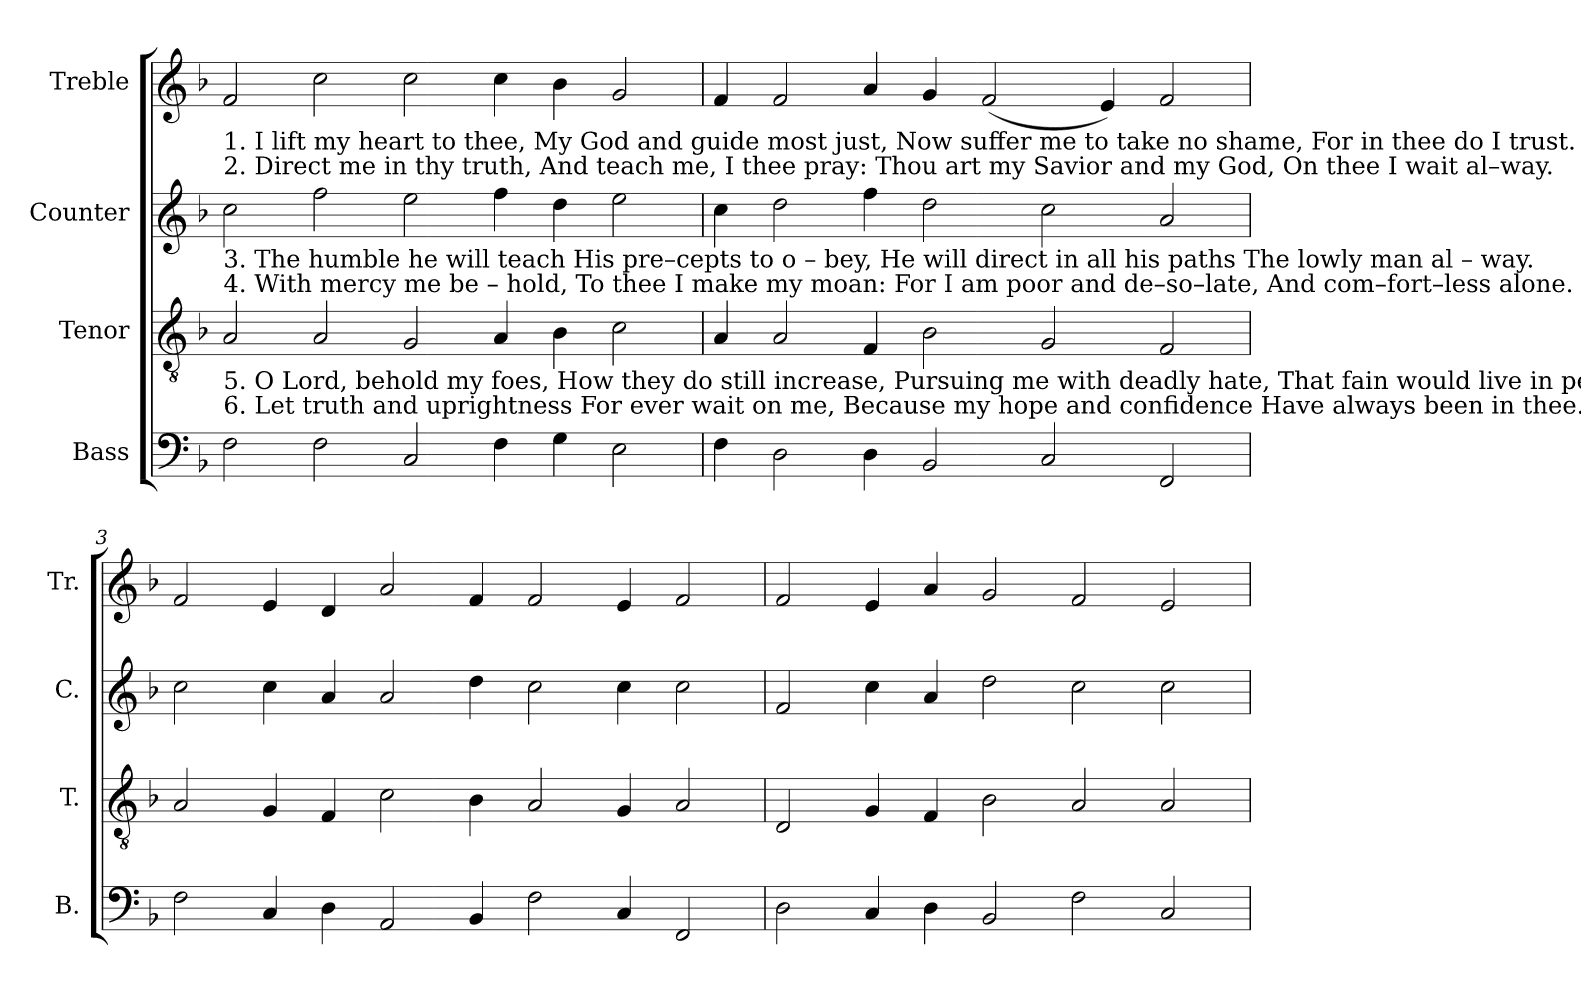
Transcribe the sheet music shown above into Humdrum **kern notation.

**kern	**kern	**kern	**kern
*part4	*part3	*part2	*part1
*staff4	*staff3	*staff2	*staff1
*I"Bass	*I"Tenor	*I"Counter	*I"Treble
*I'B.	*I'T.	*I'C.	*I'Tr.
*clefF4	*clefGv2	*clefG2	*clefG2
*k[b-]	*k[b-]	*k[b-]	*k[b-]
=1	=1	=1	=1
!	!	!	!LO:TX:b:t=1.  I    lift   my heart to thee,    My God and guide most just,   Now suffer me to take no shame,     For   in  thee  do  I    trust.
!	!	!	!LO:TX:b:t=2.  Direct  me  in  thy truth,    And  teach  me,  I  thee  pray&colon;   Thou art my Savior and my God,      On  thee  I  wait  al–way.
!	!	!LO:TX:b:t=3. The humble he will teach   His  pre–cepts  to o  –  bey,       He  will direct   in  all    his paths    The  lowly  man al – way.	!
!	!	!LO:TX:b:t=4.  With mercy  me be – hold,  To  thee  I  make  my moan&colon;     For   I   am  poor  and  de–so–late,   And  com–fort–less alone.	!
!	!LO:TX:b:t=5.   O Lord, behold my foes,    How  they  do  still  increase,  Pursuing me with deadly hate,  That fain would live in peace&colon;	!	!
!	!LO:TX:b:t=6. Let truth and uprightness   For  ever  wait    on         me,    Because my hope and confidence    Have always been in thee.	!	!
2F\	2A/	2cc\	2f/
2F\	2A/	2ff\	2cc\
2C/	2G/	2ee\	2cc\
4F\	4A/	4ff\	4cc\
4G\	4B-\	4dd\	4b-\
2E\	2c\	2ee\	2g/
=2	=2	=2	=2
4F\	4A/	4cc\	4f/
2D\	2A/	2dd\	2f/
4D\	4F/	4ff\	4a/
2BB-/	2B-\	2dd\	4g/
.	.	.	(2f/
2C/	2G/	2cc\	.
.	.	.	4e/)
2FF/	2F/	2a/	2f/
=3	=3	=3	=3
2F\	2A/	2cc\	2f/
4C/	4G/	4cc\	4e/
4D\	4F/	4a/	4d/
2AA/	2c\	2a/	2a/
4BB-/	4B-\	4dd\	4f/
2F\	2A/	2cc\	2f/
4C/	4G/	4cc\	4e/
2FF/	2A/	2cc\	2f/
=4	=4	=4	=4
2D\	2D/	2f/	2f/
4C/	4G/	4cc\	4e/
4D\	4F/	4a/	4a/
2BB-/	2B-\	2dd\	2g/
2F\	2A/	2cc\	2f/
2C/	2A/	2cc\	2e/
=	=	=	=
*-	*-	*-	*-
